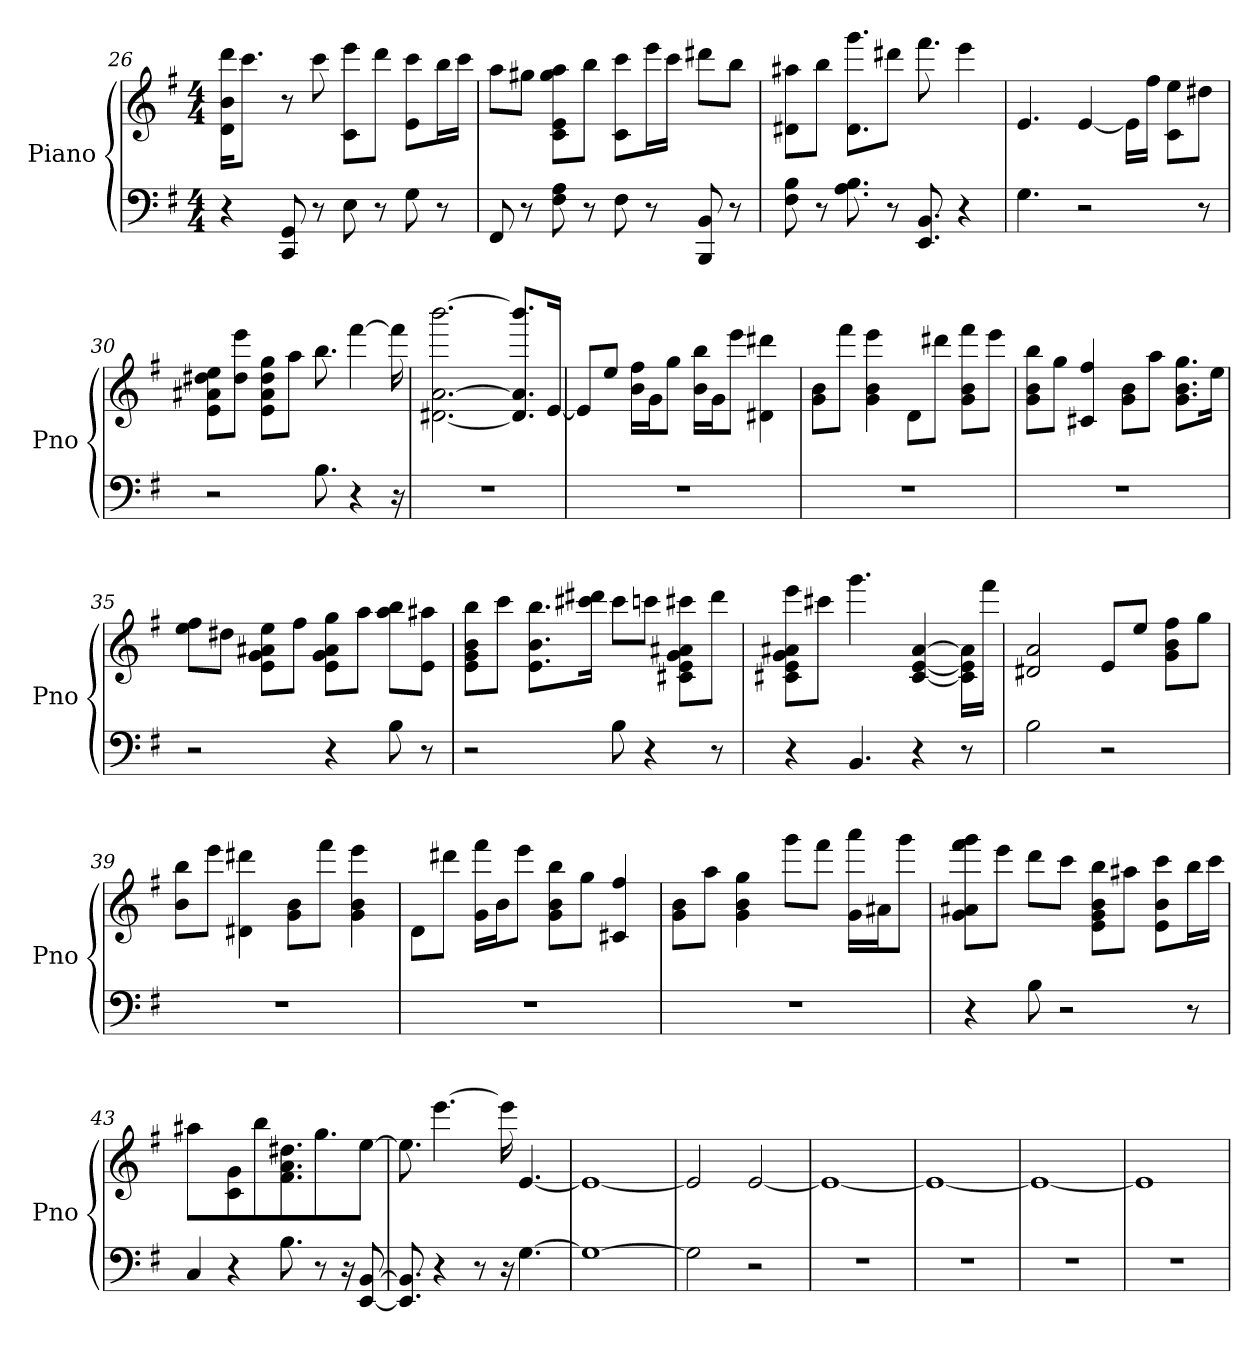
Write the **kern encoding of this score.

**kern	**kern
*part1	*part1
*staff2	*staff1
*I"Piano	*
*I'Pno	*
*clefF4	*clefG2
*k[f#]	*k[f#]
*G:	*G:
*M4/4	*M4/4
=26	=26
4r	16d\ 16b\ 16ddd\KL
.	8.ccc\J
8CC 8GG	8r
8r	8ccc
8E	8c\ 8eee\L
8r	8ddd\J
8G	8ccc\ 8e\L
8r	16bb\L
.	16ccc\JJ
=27	=27
8FF#	8aa\L
8r	8gg#\J
8F# 8A	8gg#\ 8e\ 8aa\ 8c\L
8r	8bb\J
8F#	8ccc\ 8c\L
8r	16eee\L
.	16ccc\JJ
8BBB 8BB	8ddd#\L
8r	8bb\J
=28	=28
8F# 8B	8aa#\ 8d#\L
8r	8bb\J
8.B 8.A	8.d#\ 8.ggg\L
8r	8ddd#\J
8.BB 8.EE	8.fff#
4r	4eee
=29	=29
4.G	4.e
2r	[4e
.	16e\LL]
.	16ff#\JJ
.	8ee\ 8c\L
8r	8dd#\J
=30	=30
2r	8dd#\ 8e\ 8ee\ 8a#\L
.	8dd#\ 8eee\J
.	8dd#\ 8gg\ 8e\ 8a#\L
.	8aa\J
8.B	8.bb
4r	[4fff#
16r	16fff#]
=31	=31
1r	[2.d# [2.bbb [2.a
.	8.d#]/ 8.bbb]/ 8.a]/L
.	[16e/Jk
=32	=32
1r	8e/L]
.	8ee/J
.	16ff#\ 16b\LL
.	16g\J
.	8gg\J
.	16bb\ 16b\LL
.	16g\J
.	8eee\J
.	4d# 4ddd#
=33	=33
1r	8b\ 8g\L
.	8fff#\J
.	4eee 4b 4g
.	8d\L
.	8ddd#\J
.	8g\ 8fff#\ 8b\L
.	8eee\J
=34	=34
1r	8b\ 8bb\ 8g\L
.	8gg\J
.	4c# 4ff#
.	8b\ 8g\L
.	8aa\J
.	8.b\ 8.gg\ 8.g\L
.	16ee\Jk
=35	=35
2r	8ff#\ 8ee\L
.	8dd#\J
.	8ee\ 8g\ 8e\ 8a#\L
.	8ff#\J
4r	8e\ 8g\ 8gg\ 8a#\L
.	8aa\J
8B	8aa\ 8bb\L
8r	8aa#\ 8e\J
=36	=36
2r	8bb\ 8b\ 8e\ 8g\L
.	8ccc\J
.	8.bb\ 8.e\ 8.b\L
.	16ccc#\ 16ddd#\Jk
8B	8ccc#\L
4r	8ccc\J
.	8e\ 8a#\ 8g\ 8ccc#\ 8c#\L
8r	8ddd#\J
=37	=37
4r	8eee\ 8g\ 8e\ 8a#\ 8c#\L
.	8ccc#\J
4.BB	4.ggg
4r	[4e [4a# [4c#
8r	16e]\ 16a#]\ 16c#]\LL
.	16fff#\JJ
=38	=38
2B	2d# 2a
2r	8e/L
.	8ee/J
.	8ff#\ 8g\ 8b\L
.	8gg\J
=39	=39
1r	8bb\ 8b\L
.	8eee\J
.	4ddd# 4d#
.	8g\ 8b\L
.	8fff#\J
.	4g 4eee 4b
=40	=40
1r	8d\L
.	8ddd#\J
.	16fff#\ 16g\LL
.	16b\J
.	8eee\J
.	8b\ 8bb\ 8g\L
.	8gg\J
.	4ff# 4c#
=41	=41
1r	8b\ 8g\L
.	8aa\J
.	4b 4g 4gg
.	8ggg\L
.	8fff#\J
.	16g\ 16aaa\LL
.	16a#\J
.	8ggg\J
=42	=42
4r	8ggg\ 8a#\ 8fff#\ 8g\L
.	8eee\J
8B	8ddd\L
2r	8ccc\J
.	8g\ 8bb\ 8e\ 8b\L
.	8aa#\J
.	8e\ 8b\ 8ccc\L
8r	16bb\L
.	16ccc\JJ
=43	=43
4C	4aa#
4r	8g\ 8c\L
.	8bb\J
8.B	8.dd#\ 8.f#\ 8.a\L
8r	8.gg\J
16r	.
[8BB [8EE	[8eeJ
=44	=44
8.BB] 8.EE]	8.ee]
4r	[4.eee
8r	.
16r	16eee]
[4.G	[4.e
=45	=45
1G_	1e_
=46	=46
2G]	2e]
2r	[2e
=47	=47
1r	1e_
=48	=48
1r	1e_
=49	=49
1r	1e_
=50	=50
1r	1e]
=	=
*-	*-
